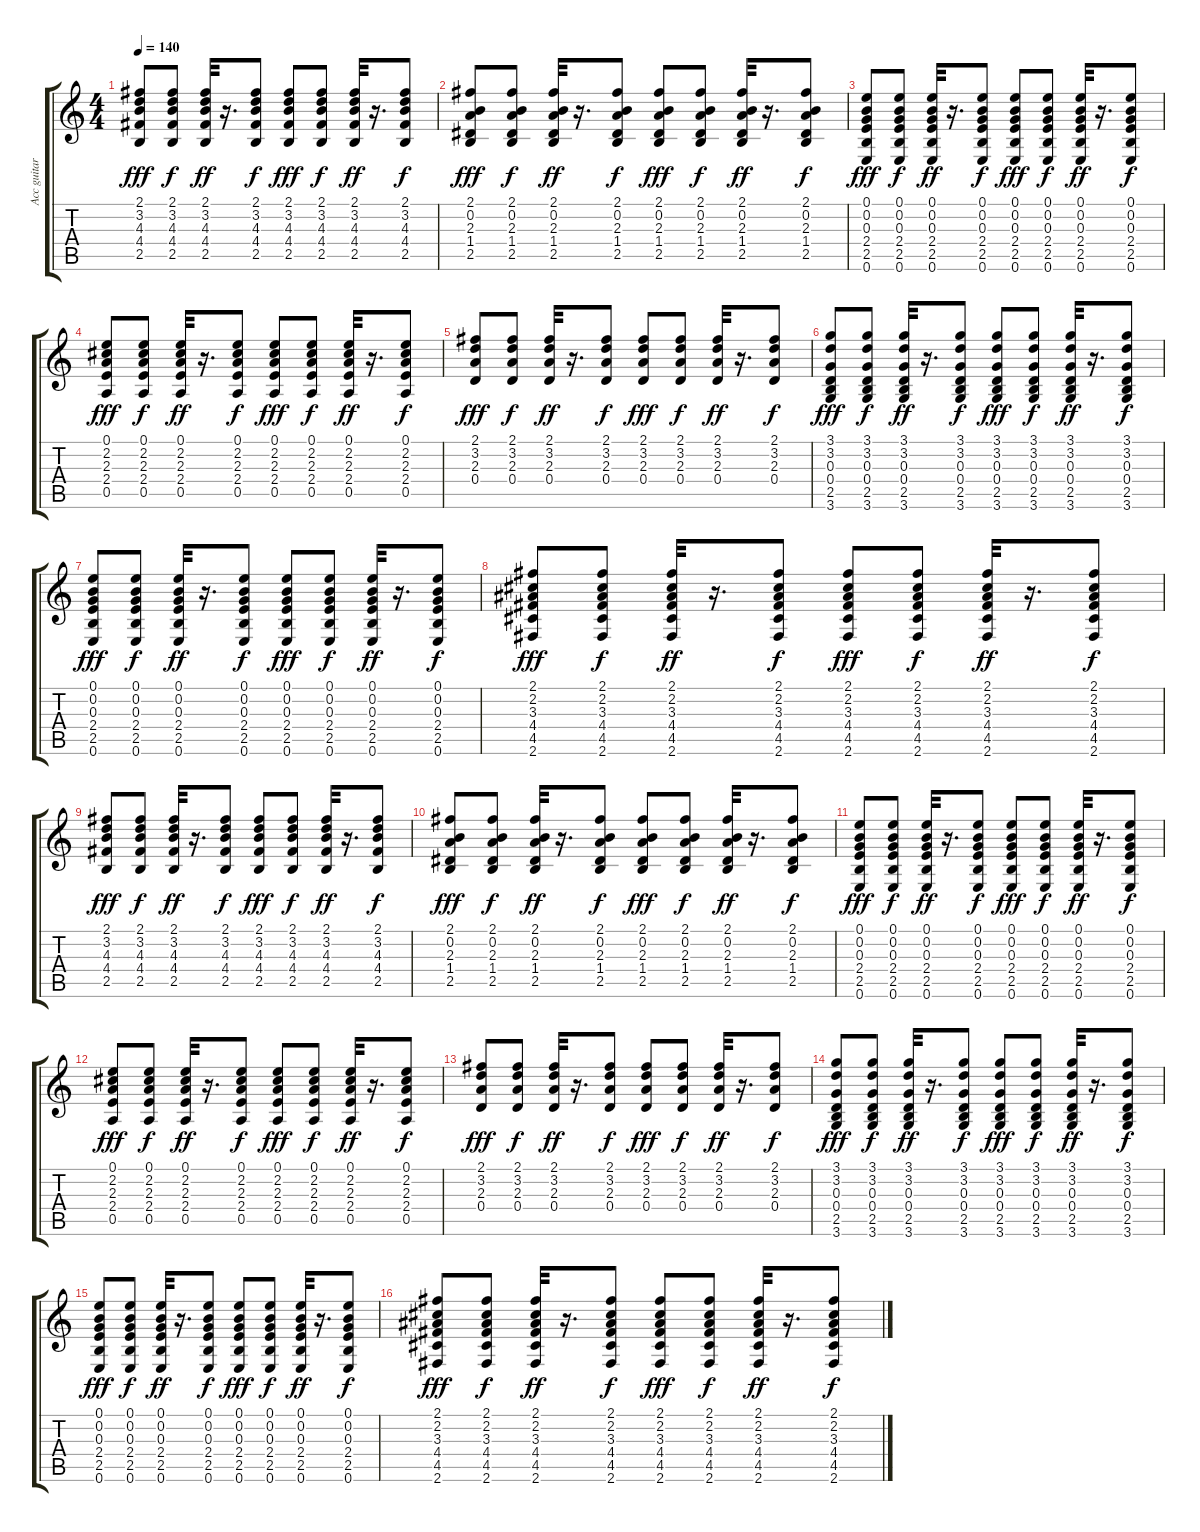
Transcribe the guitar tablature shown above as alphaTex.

\track ("Acc guitar" "Acc guitar") {instrument acousticguitarsteel}
\staff {score tabs}
\tuning (E4 B3 G3 D3 A2 E2) {hide}
\ts (4 4)
\tempo 140
\clef g2
\ks c
(2.1 3.2 4.3 4.4 2.5).8{dy fff} (2.1 3.2 4.3 4.4 2.5).8{dy f} (2.1 3.2 4.3 4.4 2.5).32{dy ff} r.16{d} (2.1 3.2 4.3 4.4 2.5).8{dy f} (2.1 3.2 4.3 4.4 2.5).8{dy fff} (2.1 3.2 4.3 4.4 2.5).8{dy f} (2.1 3.2 4.3 4.4 2.5).32{dy ff} r.16{d} (2.1 3.2 4.3 4.4 2.5).8{dy f} |
(2.1 0.2 2.3 1.4 2.5).8{dy fff} (2.1 0.2 2.3 1.4 2.5).8{dy f} (2.1 0.2 2.3 1.4 2.5).32{dy ff} r.16{d} (2.1 0.2 2.3 1.4 2.5).8{dy f} (2.1 0.2 2.3 1.4 2.5).8{dy fff} (2.1 0.2 2.3 1.4 2.5).8{dy f} (2.1 0.2 2.3 1.4 2.5).32{dy ff} r.16{d} (2.1 0.2 2.3 1.4 2.5).8{dy f} |
(0.1 0.2 0.3 2.4 2.5 0.6).8{dy fff} (0.1 0.2 0.3 2.4 2.5 0.6).8{dy f} (0.1 0.2 0.3 2.4 2.5 0.6).32{dy ff} r.16{d} (0.1 0.2 0.3 2.4 2.5 0.6).8{dy f} (0.1 0.2 0.3 2.4 2.5 0.6).8{dy fff} (0.1 0.2 0.3 2.4 2.5 0.6).8{dy f} (0.1 0.2 0.3 2.4 2.5 0.6).32{dy ff} r.16{d} (0.1 0.2 0.3 2.4 2.5 0.6).8{dy f} |
(0.1 2.2 2.3 2.4 0.5).8{dy fff} (0.1 2.2 2.3 2.4 0.5).8{dy f} (0.1 2.2 2.3 2.4 0.5).32{dy ff} r.16{d} (0.1 2.2 2.3 2.4 0.5).8{dy f} (0.1 2.2 2.3 2.4 0.5).8{dy fff} (0.1 2.2 2.3 2.4 0.5).8{dy f} (0.1 2.2 2.3 2.4 0.5).32{dy ff} r.16{d} (0.1 2.2 2.3 2.4 0.5).8{dy f} |
(2.1 3.2 2.3 0.4).8{dy fff} (2.1 3.2 2.3 0.4).8{dy f} (2.1 3.2 2.3 0.4).32{dy ff} r.16{d} (2.1 3.2 2.3 0.4).8{dy f} (2.1 3.2 2.3 0.4).8{dy fff} (2.1 3.2 2.3 0.4).8{dy f} (2.1 3.2 2.3 0.4).32{dy ff} r.16{d} (2.1 3.2 2.3 0.4).8{dy f} |
(3.1 3.2 0.3 0.4 2.5 3.6).8{dy fff} (3.1 3.2 0.3 0.4 2.5 3.6).8{dy f} (3.1 3.2 0.3 0.4 2.5 3.6).32{dy ff} r.16{d} (3.1 3.2 0.3 0.4 2.5 3.6).8{dy f} (3.1 3.2 0.3 0.4 2.5 3.6).8{dy fff} (3.1 3.2 0.3 0.4 2.5 3.6).8{dy f} (3.1 3.2 0.3 0.4 2.5 3.6).32{dy ff} r.16{d} (3.1 3.2 0.3 0.4 2.5 3.6).8{dy f} |
(0.1 0.2 0.3 2.4 2.5 0.6).8{dy fff} (0.1 0.2 0.3 2.4 2.5 0.6).8{dy f} (0.1 0.2 0.3 2.4 2.5 0.6).32{dy ff} r.16{d} (0.1 0.2 0.3 2.4 2.5 0.6).8{dy f} (0.1 0.2 0.3 2.4 2.5 0.6).8{dy fff} (0.1 0.2 0.3 2.4 2.5 0.6).8{dy f} (0.1 0.2 0.3 2.4 2.5 0.6).32{dy ff} r.16{d} (0.1 0.2 0.3 2.4 2.5 0.6).8{dy f} |
(2.1 2.2 3.3 4.4 4.5 2.6).8{dy fff} (2.1 2.2 3.3 4.4 4.5 2.6).8{dy f} (2.1 2.2 3.3 4.4 4.5 2.6).32{dy ff} r.16{d} (2.1 2.2 3.3 4.4 4.5 2.6).8{dy f} (2.1 2.2 3.3 4.4 4.5 2.6).8{dy fff} (2.1 2.2 3.3 4.4 4.5 2.6).8{dy f} (2.1 2.2 3.3 4.4 4.5 2.6).32{dy ff} r.16{d} (2.1 2.2 3.3 4.4 4.5 2.6).8{dy f} |
(2.1 3.2 4.3 4.4 2.5).8{dy fff} (2.1 3.2 4.3 4.4 2.5).8{dy f} (2.1 3.2 4.3 4.4 2.5).32{dy ff} r.16{d} (2.1 3.2 4.3 4.4 2.5).8{dy f} (2.1 3.2 4.3 4.4 2.5).8{dy fff} (2.1 3.2 4.3 4.4 2.5).8{dy f} (2.1 3.2 4.3 4.4 2.5).32{dy ff} r.16{d} (2.1 3.2 4.3 4.4 2.5).8{dy f} |
(2.1 0.2 2.3 1.4 2.5).8{dy fff} (2.1 0.2 2.3 1.4 2.5).8{dy f} (2.1 0.2 2.3 1.4 2.5).32{dy ff} r.16{d} (2.1 0.2 2.3 1.4 2.5).8{dy f} (2.1 0.2 2.3 1.4 2.5).8{dy fff} (2.1 0.2 2.3 1.4 2.5).8{dy f} (2.1 0.2 2.3 1.4 2.5).32{dy ff} r.16{d} (2.1 0.2 2.3 1.4 2.5).8{dy f} |
(0.1 0.2 0.3 2.4 2.5 0.6).8{dy fff} (0.1 0.2 0.3 2.4 2.5 0.6).8{dy f} (0.1 0.2 0.3 2.4 2.5 0.6).32{dy ff} r.16{d} (0.1 0.2 0.3 2.4 2.5 0.6).8{dy f} (0.1 0.2 0.3 2.4 2.5 0.6).8{dy fff} (0.1 0.2 0.3 2.4 2.5 0.6).8{dy f} (0.1 0.2 0.3 2.4 2.5 0.6).32{dy ff} r.16{d} (0.1 0.2 0.3 2.4 2.5 0.6).8{dy f} |
(0.1 2.2 2.3 2.4 0.5).8{dy fff} (0.1 2.2 2.3 2.4 0.5).8{dy f} (0.1 2.2 2.3 2.4 0.5).32{dy ff} r.16{d} (0.1 2.2 2.3 2.4 0.5).8{dy f} (0.1 2.2 2.3 2.4 0.5).8{dy fff} (0.1 2.2 2.3 2.4 0.5).8{dy f} (0.1 2.2 2.3 2.4 0.5).32{dy ff} r.16{d} (0.1 2.2 2.3 2.4 0.5).8{dy f} |
(2.1 3.2 2.3 0.4).8{dy fff} (2.1 3.2 2.3 0.4).8{dy f} (2.1 3.2 2.3 0.4).32{dy ff} r.16{d} (2.1 3.2 2.3 0.4).8{dy f} (2.1 3.2 2.3 0.4).8{dy fff} (2.1 3.2 2.3 0.4).8{dy f} (2.1 3.2 2.3 0.4).32{dy ff} r.16{d} (2.1 3.2 2.3 0.4).8{dy f} |
(3.1 3.2 0.3 0.4 2.5 3.6).8{dy fff} (3.1 3.2 0.3 0.4 2.5 3.6).8{dy f} (3.1 3.2 0.3 0.4 2.5 3.6).32{dy ff} r.16{d} (3.1 3.2 0.3 0.4 2.5 3.6).8{dy f} (3.1 3.2 0.3 0.4 2.5 3.6).8{dy fff} (3.1 3.2 0.3 0.4 2.5 3.6).8{dy f} (3.1 3.2 0.3 0.4 2.5 3.6).32{dy ff} r.16{d} (3.1 3.2 0.3 0.4 2.5 3.6).8{dy f} |
(0.1 0.2 0.3 2.4 2.5 0.6).8{dy fff} (0.1 0.2 0.3 2.4 2.5 0.6).8{dy f} (0.1 0.2 0.3 2.4 2.5 0.6).32{dy ff} r.16{d} (0.1 0.2 0.3 2.4 2.5 0.6).8{dy f} (0.1 0.2 0.3 2.4 2.5 0.6).8{dy fff} (0.1 0.2 0.3 2.4 2.5 0.6).8{dy f} (0.1 0.2 0.3 2.4 2.5 0.6).32{dy ff} r.16{d} (0.1 0.2 0.3 2.4 2.5 0.6).8{dy f} |
(2.1 2.2 3.3 4.4 4.5 2.6).8{dy fff} (2.1 2.2 3.3 4.4 4.5 2.6).8{dy f} (2.1 2.2 3.3 4.4 4.5 2.6).32{dy ff} r.16{d} (2.1 2.2 3.3 4.4 4.5 2.6).8{dy f} (2.1 2.2 3.3 4.4 4.5 2.6).8{dy fff} (2.1 2.2 3.3 4.4 4.5 2.6).8{dy f} (2.1 2.2 3.3 4.4 4.5 2.6).32{dy ff} r.16{d} (2.1 2.2 3.3 4.4 4.5 2.6).8{dy f}
